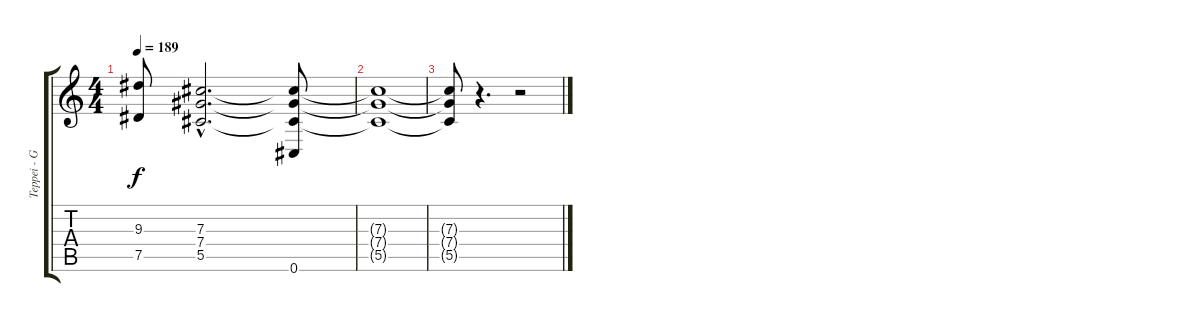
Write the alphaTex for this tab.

\track ("Teppei - Guitar" "Teppei - G") {instrument distortionguitar}
\staff {score tabs}
\tuning (Eb4 Bb3 Gb3 Db3 Ab2 Db2) {hide}
\ts (4 4)
\tempo 189
\clef g2
\ks c
(9.3{t} 7.5{t}).8{dy f} (7.3 7.4{hac} 5.5{hac}).2{d} (7.3{t} 7.4{t} 5.5{t} 0.6).8 |
(7.3{t} 7.4{t} 5.5{t}).1 |
(7.3{t} 7.4{t} 5.5{t}).8 r.4{d} r.2
